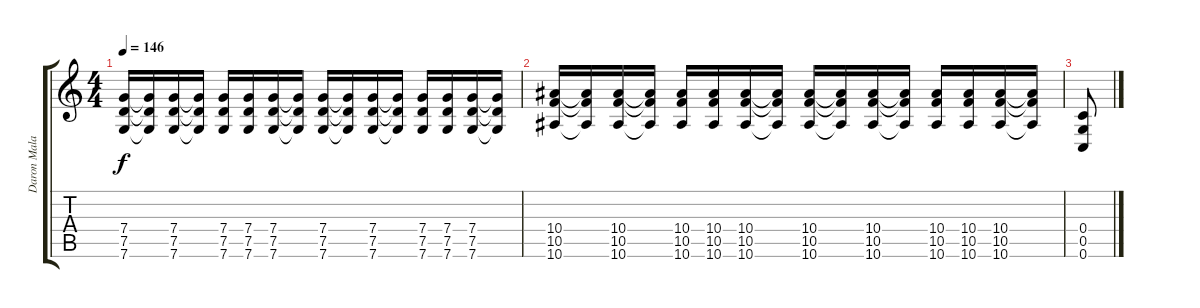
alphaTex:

\track ("Daron Malakian" "Daron Mala") {instrument distortionguitar}
\staff {score tabs}
\tuning (D4 A3 F3 C3 G2 C2) {hide}
\ts (4 4)
\tempo 146
\clef g2
\ks c
(7.4 7.5 7.6).16{dy f} (7.4{t} 7.5{t} 7.6{t}).16 (7.4 7.5 7.6).16 (7.4{t} 7.5{t} 7.6{t}).16 (7.4 7.5 7.6).16 (7.4 7.5 7.6).16 (7.4 7.5 7.6).16 (7.4{t} 7.5{t} 7.6{t}).16 (7.4 7.5 7.6).16 (7.4{t} 7.5{t} 7.6{t}).16 (7.4 7.5 7.6).16 (7.4{t} 7.5{t} 7.6{t}).16 (7.4 7.5 7.6).16 (7.4 7.5 7.6).16 (7.4 7.5 7.6).16 (7.4{t} 7.5{t} 7.6{t}).16 |
(10.4 10.5 10.6).16 (10.4{t} 10.5{t} 10.6{t}).16 (10.4 10.5 10.6).16 (10.4{t} 10.5{t} 10.6{t}).16 (10.4 10.5 10.6).16 (10.4 10.5 10.6).16 (10.4 10.5 10.6).16 (10.4{t} 10.5{t} 10.6{t}).16 (10.4 10.5 10.6).16 (10.4{t} 10.5{t} 10.6{t}).16 (10.4 10.5 10.6).16 (10.4{t} 10.5{t} 10.6{t}).16 (10.4 10.5 10.6).16 (10.4 10.5 10.6).16 (10.4 10.5 10.6).16 (10.4{t} 10.5{t} 10.6{t}).16 |
(0.4 0.5 0.6).8
